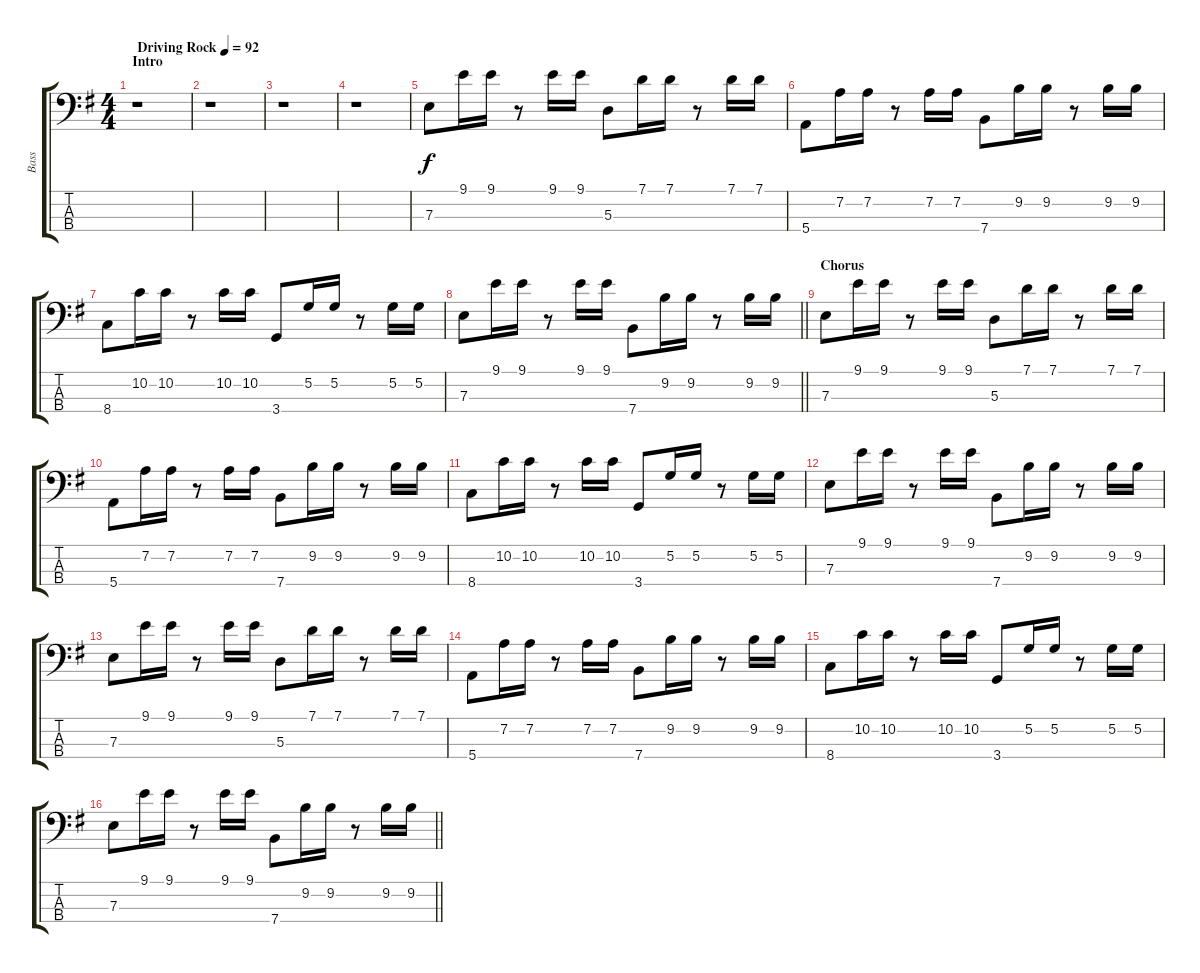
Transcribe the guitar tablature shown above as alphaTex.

\track ("Bass" "Bass") {instrument electricbassfinger}
\staff {score tabs}
\tuning (G2 D2 A1 E1) {hide}
\ts (4 4)
\section ("" "Intro")
\tempo (92 "Driving Rock")
\clef f4
\ks eminor
r.1{dy f instrument electricbassfinger} |
r.1 |
r.1 |
r.1 |
7.3.8 9.1.16 9.1.16 r.8 9.1.16 9.1.16 5.3.8 7.1.16 7.1.16 r.8 7.1.16 7.1.16 |
5.4.8 7.2.16 7.2.16 r.8 7.2.16 7.2.16 7.4.8 9.2.16 9.2.16 r.8 9.2.16 9.2.16 |
8.4.8 10.2.16 10.2.16 r.8 10.2.16 10.2.16 3.4.8 5.2.16 5.2.16 r.8 5.2.16 5.2.16 |
\barLineRight lightlight
7.3.8 9.1.16 9.1.16 r.8 9.1.16 9.1.16 7.4.8 9.2.16 9.2.16 r.8 9.2.16 9.2.16 |
\section ("" "Chorus")
7.3.8 9.1.16 9.1.16 r.8 9.1.16 9.1.16 5.3.8 7.1.16 7.1.16 r.8 7.1.16 7.1.16 |
5.4.8 7.2.16 7.2.16 r.8 7.2.16 7.2.16 7.4.8 9.2.16 9.2.16 r.8 9.2.16 9.2.16 |
8.4.8 10.2.16 10.2.16 r.8 10.2.16 10.2.16 3.4.8 5.2.16 5.2.16 r.8 5.2.16 5.2.16 |
7.3.8 9.1.16 9.1.16 r.8 9.1.16 9.1.16 7.4.8 9.2.16 9.2.16 r.8 9.2.16 9.2.16 |
7.3.8 9.1.16 9.1.16 r.8 9.1.16 9.1.16 5.3.8 7.1.16 7.1.16 r.8 7.1.16 7.1.16 |
5.4.8 7.2.16 7.2.16 r.8 7.2.16 7.2.16 7.4.8 9.2.16 9.2.16 r.8 9.2.16 9.2.16 |
8.4.8 10.2.16 10.2.16 r.8 10.2.16 10.2.16 3.4.8 5.2.16 5.2.16 r.8 5.2.16 5.2.16 |
\barLineRight lightlight
7.3.8 9.1.16 9.1.16 r.8 9.1.16 9.1.16 7.4.8 9.2.16 9.2.16 r.8 9.2.16 9.2.16
